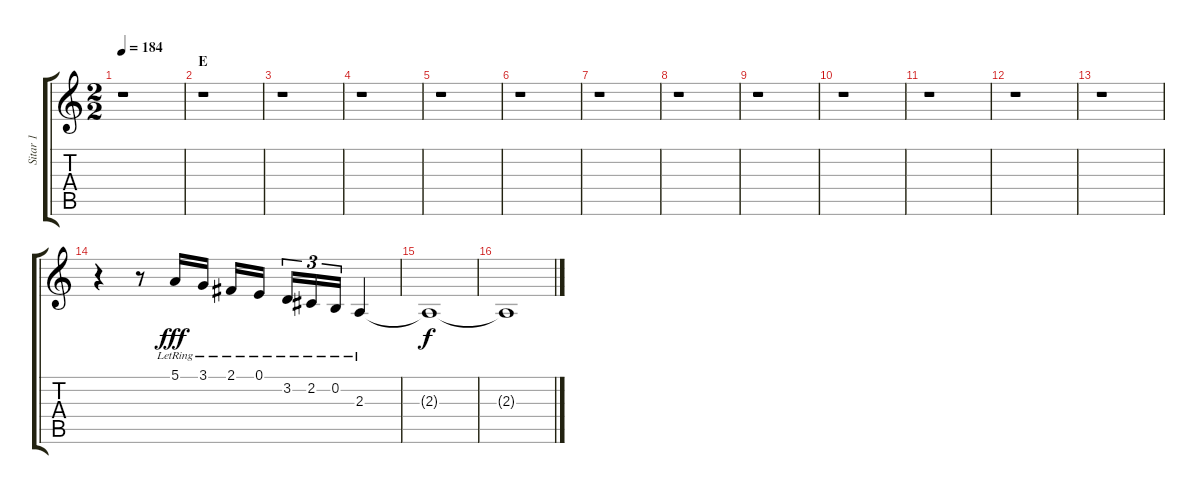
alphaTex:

\track ("Sitar 1" "Sitar 1") {instrument sitar}
\staff {score tabs}
\tuning (E4 B3 G3 D3 A2 E2) {hide}
\ts (2 2)
\tempo 184
\clef g2
\ks c
r.1{dy f} |
\section ("" "E")
r.1 |
r.1 |
r.1 |
r.1 |
r.1 |
r.1 |
r.1 |
r.1 |
r.1 |
r.1 |
r.1 |
r.1 |
r.4 r.8 5.1{lr}.16{dy fff} 3.1{lr}.16 2.1{lr}.16 0.1{lr}.16 3.2{lr}.16{tu (3 2)} 2.2{lr}.16{tu (3 2)} 0.2{lr}.16{tu (3 2)} 2.3{lr}.4 |
2.3{t}.1{dy f} |
2.3{t}.1
